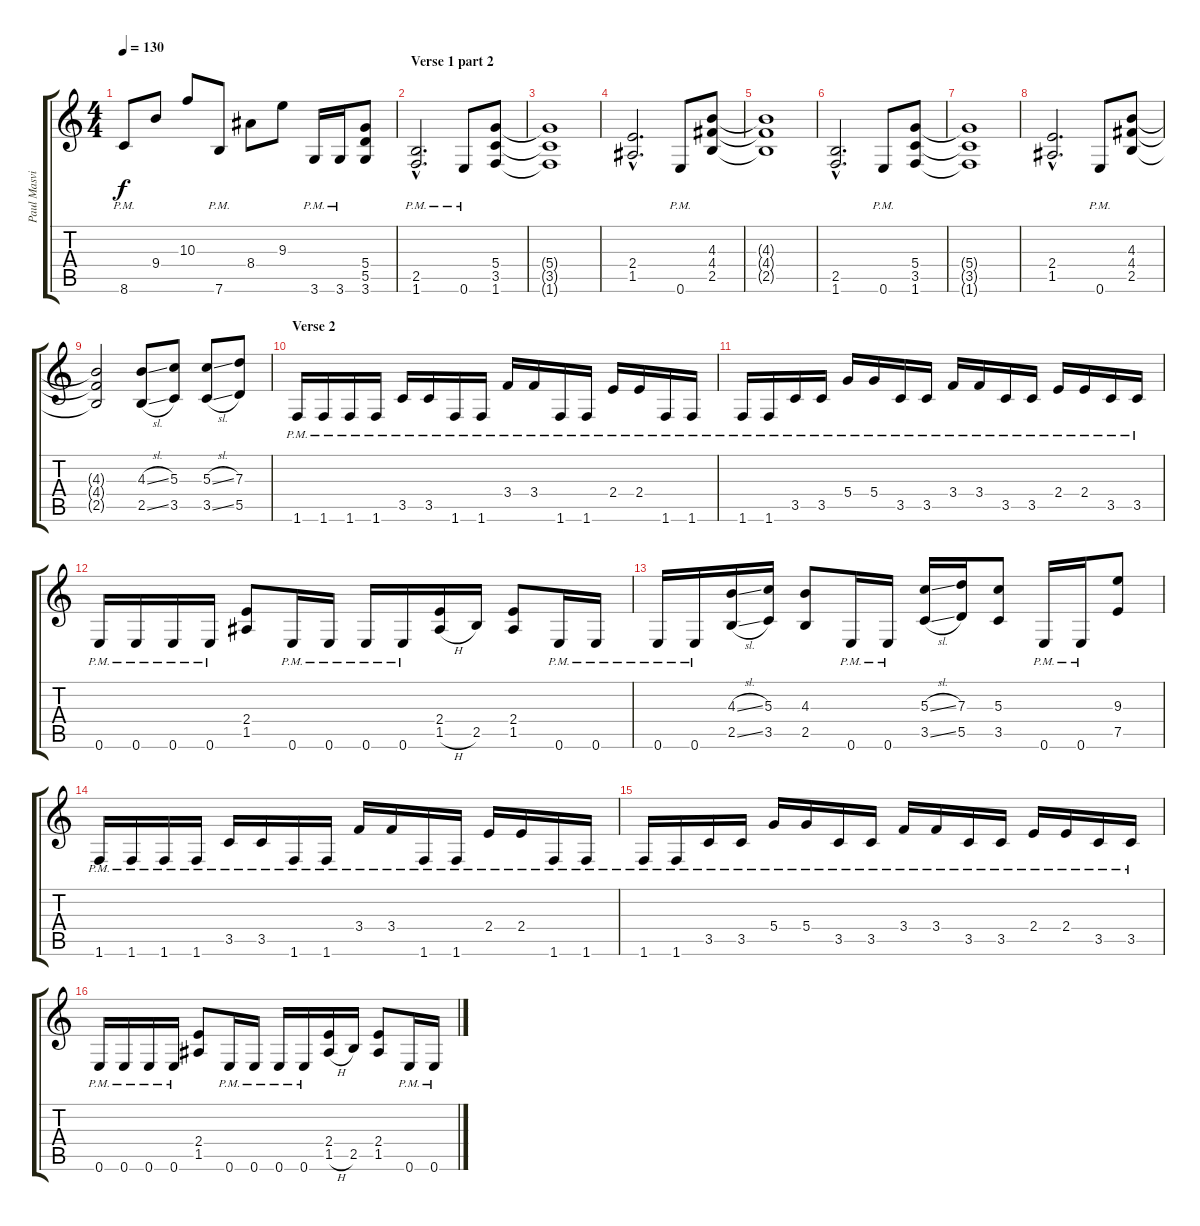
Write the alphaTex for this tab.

\track ("Paul Masvidal" "Paul Masvi") {instrument distortionguitar}
\staff {score tabs}
\tuning (E4 B3 G3 D3 A2 E2) {hide}
\ts (4 4)
\tempo 130
\clef g2
\ks c
8.6{pm}.8{dy f} 9.4.8 10.3.8 7.6{pm}.8 8.4.8 9.3.8 3.6{pm}.16 3.6{pm}.16 (5.4 5.5 3.6).8 |
\section ("" "Verse 1 part 2")
(2.5{hac pm} 1.6{hac pm}).2{d} 0.6{pm}.8 (5.4 3.5 1.6).8 |
(5.4{t} 3.5{t} 1.6{t}).1 |
(2.4{hac} 1.5{hac}).2{d} 0.6{pm}.8 (4.3 4.4 2.5).8 |
(4.3{t} 4.4{t} 2.5{t}).1 |
(2.5{hac} 1.6{hac}).2{d} 0.6{pm}.8 (5.4 3.5 1.6).8 |
(5.4{t} 3.5{t} 1.6{t}).1 |
(2.4{hac} 1.5{hac}).2{d} 0.6{pm}.8 (4.3 4.4 2.5).8 |
(4.3{t} 4.4{t} 2.5{t}).2 (4.3{sl} 2.5{sl}).8 (5.3 3.5).8 (5.3{sl} 3.5{sl}).8 (7.3 5.5).8 |
\section ("" "Verse 2")
1.6{pm}.16 1.6{pm}.16 1.6{pm}.16 1.6{pm}.16 3.5{pm}.16 3.5{pm}.16 1.6{pm}.16 1.6{pm}.16 3.4{pm}.16 3.4{pm}.16 1.6{pm}.16 1.6{pm}.16 2.4{pm}.16 2.4{pm}.16 1.6{pm}.16 1.6{pm}.16 |
1.6{pm}.16 1.6{pm}.16 3.5{pm}.16 3.5{pm}.16 5.4{pm}.16 5.4{pm}.16 3.5{pm}.16 3.5{pm}.16 3.4{pm}.16 3.4{pm}.16 3.5{pm}.16 3.5{pm}.16 2.4{pm}.16 2.4{pm}.16 3.5{pm}.16 3.5{pm}.16 |
0.6{pm}.16 0.6{pm}.16 0.6{pm}.16 0.6{pm}.16 (2.4 1.5).8 0.6{pm}.16 0.6{pm}.16 0.6{pm}.16 0.6{pm}.16 (2.4 1.5{h}).16 2.5.16 (2.4 1.5).8 0.6{pm}.16 0.6{pm}.16 |
0.6{pm}.16 0.6{pm}.16 (4.3{sl} 2.5{sl}).16 (5.3 3.5).16 (4.3 2.5).8 0.6{pm}.16 0.6{pm}.16 (5.3{sl} 3.5{sl}).16 (7.3 5.5).16 (5.3 3.5).8 0.6{pm}.16 0.6{pm}.16 (9.3 7.5).8 |
1.6{pm}.16 1.6{pm}.16 1.6{pm}.16 1.6{pm}.16 3.5{pm}.16 3.5{pm}.16 1.6{pm}.16 1.6{pm}.16 3.4{pm}.16 3.4{pm}.16 1.6{pm}.16 1.6{pm}.16 2.4{pm}.16 2.4{pm}.16 1.6{pm}.16 1.6{pm}.16 |
1.6{pm}.16 1.6{pm}.16 3.5{pm}.16 3.5{pm}.16 5.4{pm}.16 5.4{pm}.16 3.5{pm}.16 3.5{pm}.16 3.4{pm}.16 3.4{pm}.16 3.5{pm}.16 3.5{pm}.16 2.4{pm}.16 2.4{pm}.16 3.5{pm}.16 3.5{pm}.16 |
0.6{pm}.16 0.6{pm}.16 0.6{pm}.16 0.6{pm}.16 (2.4 1.5).8 0.6{pm}.16 0.6{pm}.16 0.6{pm}.16 0.6{pm}.16 (2.4 1.5{h}).16 2.5.16 (2.4 1.5).8 0.6{pm}.16 0.6{pm}.16
